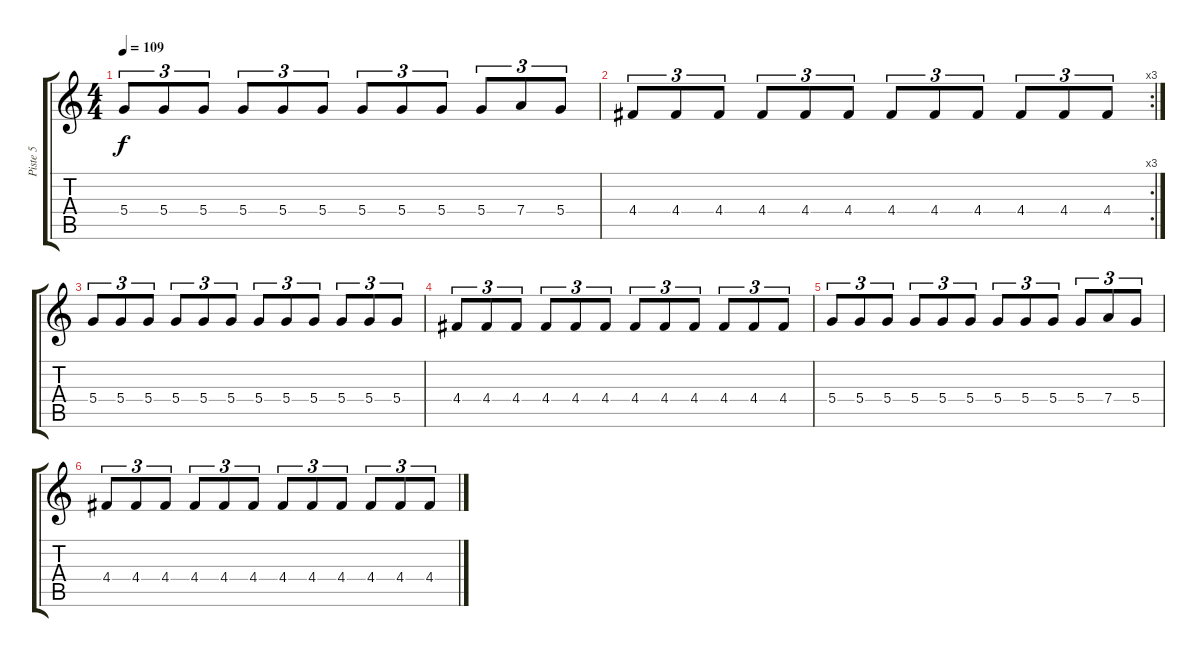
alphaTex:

\track ("Piste 5" "Piste 5") {instrument acousticguitarsteel}
\staff {score tabs}
\tuning (E4 B3 G3 D3 A2 E2) {hide}
\ts (4 4)
\tempo 109
\clef g2
\ks c
5.4.8{tu (3 2) dy f} 5.4.8{tu (3 2)} 5.4.8{tu (3 2)} 5.4.8{tu (3 2)} 5.4.8{tu (3 2)} 5.4.8{tu (3 2)} 5.4.8{tu (3 2)} 5.4.8{tu (3 2)} 5.4.8{tu (3 2)} 5.4.8{tu (3 2)} 7.4.8{tu (3 2)} 5.4.8{tu (3 2)} |
\rc 3
4.4.8{tu (3 2)} 4.4.8{tu (3 2)} 4.4.8{tu (3 2)} 4.4.8{tu (3 2)} 4.4.8{tu (3 2)} 4.4.8{tu (3 2)} 4.4.8{tu (3 2)} 4.4.8{tu (3 2)} 4.4.8{tu (3 2)} 4.4.8{tu (3 2)} 4.4.8{tu (3 2)} 4.4.8{tu (3 2)} |
5.4.8{tu (3 2) volume 16} 5.4.8{tu (3 2)} 5.4.8{tu (3 2)} 5.4.8{tu (3 2)} 5.4.8{tu (3 2)} 5.4.8{tu (3 2)} 5.4.8{tu (3 2)} 5.4.8{tu (3 2)} 5.4.8{tu (3 2)} 5.4.8{tu (3 2)} 5.4.8{tu (3 2)} 5.4.8{tu (3 2)} |
4.4.8{tu (3 2)} 4.4.8{tu (3 2)} 4.4.8{tu (3 2)} 4.4.8{tu (3 2)} 4.4.8{tu (3 2)} 4.4.8{tu (3 2)} 4.4.8{tu (3 2)} 4.4.8{tu (3 2)} 4.4.8{tu (3 2)} 4.4.8{tu (3 2)} 4.4.8{tu (3 2)} 4.4.8{tu (3 2)} |
5.4.8{tu (3 2)} 5.4.8{tu (3 2)} 5.4.8{tu (3 2)} 5.4.8{tu (3 2)} 5.4.8{tu (3 2)} 5.4.8{tu (3 2)} 5.4.8{tu (3 2)} 5.4.8{tu (3 2)} 5.4.8{tu (3 2)} 5.4.8{tu (3 2)} 7.4.8{tu (3 2)} 5.4.8{tu (3 2)} |
4.4.8{tu (3 2)} 4.4.8{tu (3 2)} 4.4.8{tu (3 2)} 4.4.8{tu (3 2)} 4.4.8{tu (3 2)} 4.4.8{tu (3 2)} 4.4.8{tu (3 2)} 4.4.8{tu (3 2)} 4.4.8{tu (3 2)} 4.4.8{tu (3 2)} 4.4.8{tu (3 2)} 4.4.8{tu (3 2)}
